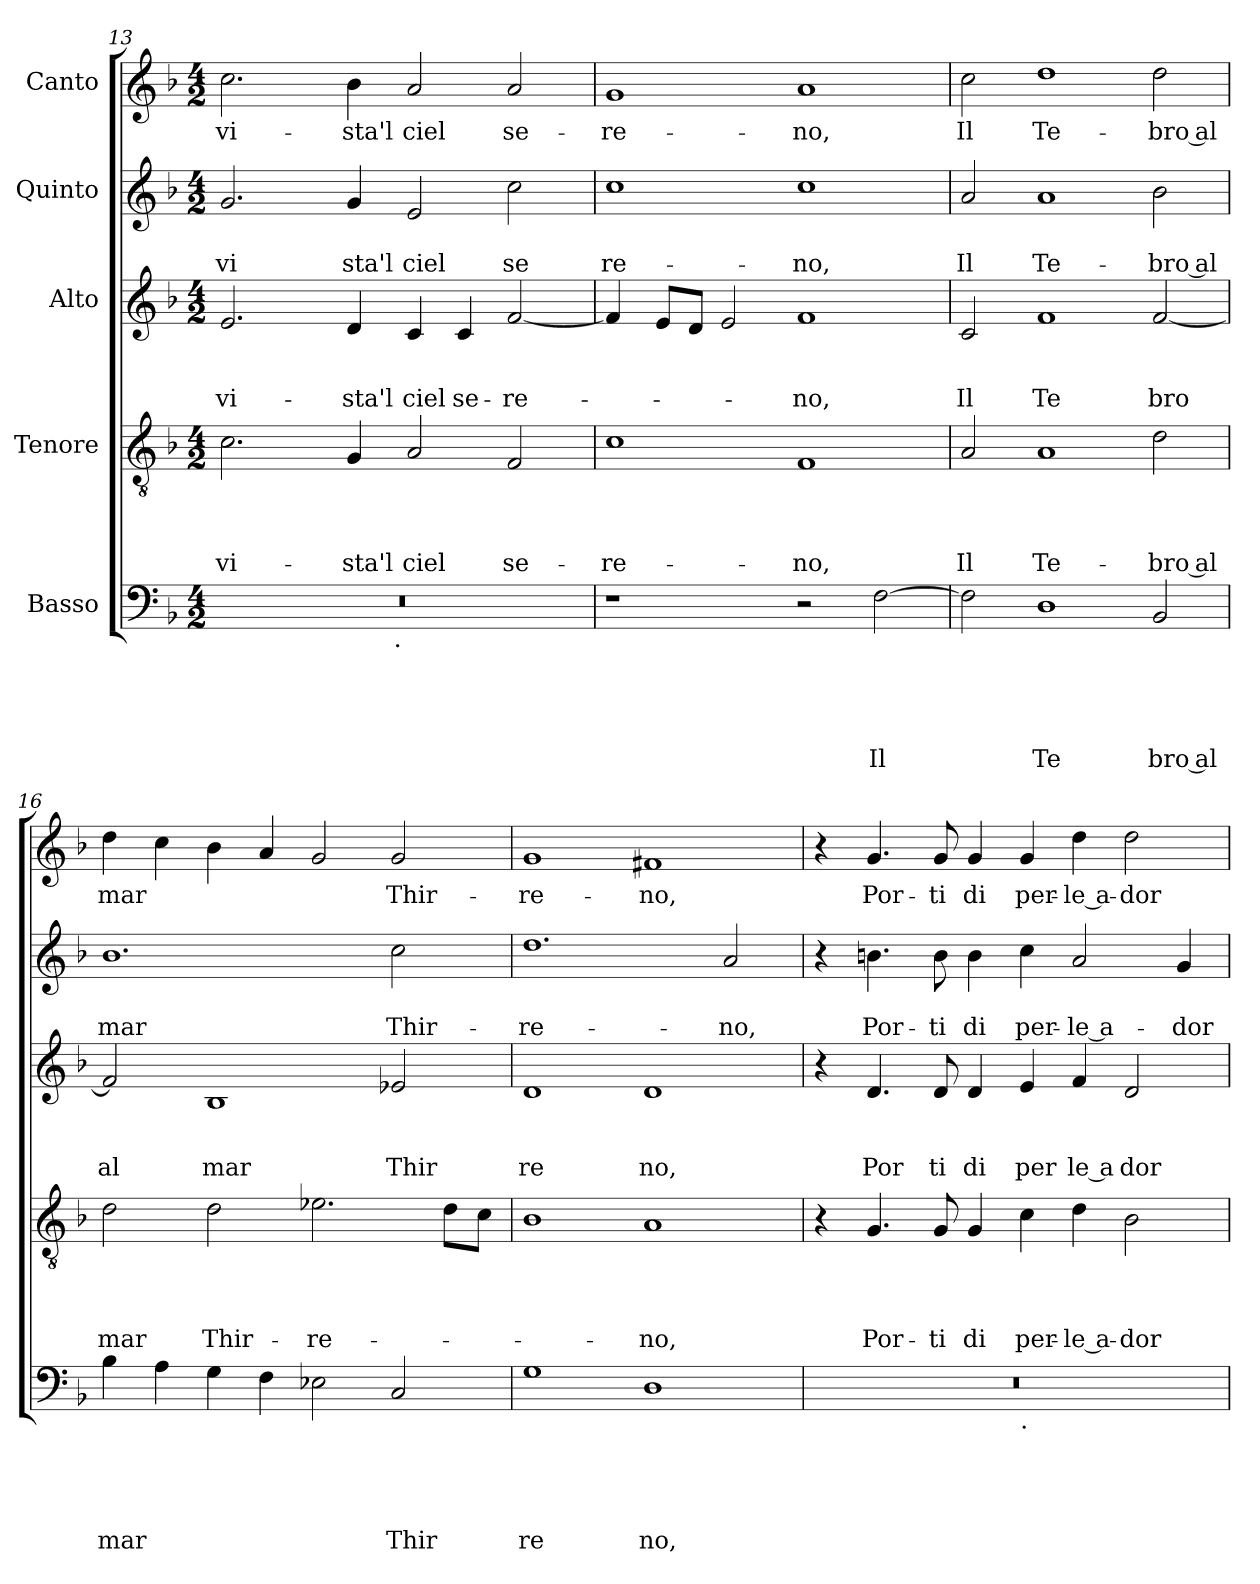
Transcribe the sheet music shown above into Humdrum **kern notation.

**kern	**text	**text	**text	**text	**text	**kern	**text	**text	**text	**text	**kern	**text	**text	**text	**kern	**text	**text	**kern	**text
*part5	*part5	*part5	*part5	*part5	*part5	*part4	*part4	*part4	*part4	*part4	*part3	*part3	*part3	*part3	*part2	*part2	*part2	*part1	*part1
*staff5	*staff5	*staff5	*staff5	*staff5	*staff5	*staff4	*staff4	*staff4	*staff4	*staff4	*staff3	*staff3	*staff3	*staff3	*staff2	*staff2	*staff2	*staff1	*staff1
*I"Basso	*	*	*	*	*	*I"Tenore	*	*	*	*	*I"Alto	*	*	*	*I"Quinto	*	*	*I"Canto	*
*clefF4	*	*	*	*	*	*clefGv2	*	*	*	*	*clefG2	*	*	*	*clefG2	*	*	*clefG2	*
*k[b-]	*	*	*	*	*	*k[b-]	*	*	*	*	*k[b-]	*	*	*	*k[b-]	*	*	*k[b-]	*
*F:	*	*	*	*	*	*F:	*	*	*	*	*F:	*	*	*	*F:	*	*	*F:	*
*M4/2	*	*	*	*	*	*M4/2	*	*	*	*	*M4/2	*	*	*	*M4/2	*	*	*M4/2	*
=13	=13	=13	=13	=13	=13	=13	=13	=13	=13	=13	=13	=13	=13	=13	=13	=13	=13	=13	=13
!	!	!	!	!	!	!	!	!	!	!LO:LY:b	!	!	!	!LO:LY:b	!	!	!LO:LY:b	!	!LO:LY:b
*^	*	*	*	*	*	*	*	*	*	*	*	*	*	*	*	*	*	*	*
0r	2ryy	.	.	.	.	.	2.c\	.	.	.	vi-	2.e/	.	.	vi-	2.g/	.	vi	2.cc\	vi-
.	4...ryy	.	.	.	.	.	.	.	.	.	.	.	.	.	.	.	.	.	.	.
!	!	!	!	!	!	!	!	!	!	!	!LO:LY:b	!	!	!	!LO:LY:b	!	!	!LO:LY:b	!	!LO:LY:b
.	.	.	.	.	.	.	4G/	.	.	.	-sta'l	4d/	.	.	-sta'l	4g/	.	sta'l	4b-\	-sta'l
!	!LO:TX:b:t=.	!	!	!	!	!	!	!	!	!	!	!	!	!	!	!	!	!	!	!
.	1ryy	.	.	.	.	.	.	.	.	.	.	.	.	.	.	.	.	.	.	.
!	!	!	!	!	!	!	!	!	!	!	!LO:LY:b	!	!	!	!LO:LY:b	!	!	!LO:LY:b	!	!LO:LY:b
.	.	.	.	.	.	.	2A/	.	.	.	ciel	4c/	.	.	ciel	2e/	.	ciel	2a/	ciel
!	!	!	!	!	!	!	!	!	!	!	!	!	!	!	!LO:LY:b	!	!	!	!	!
.	.	.	.	.	.	.	.	.	.	.	.	4c/	.	.	se-	.	.	.	.	.
!	!	!	!	!	!	!	!	!	!	!	!LO:LY:b	!	!	!	!LO:LY:b	!	!	!LO:LY:b	!	!LO:LY:b
.	.	.	.	.	.	.	2F/	.	.	.	se-	[>2f/	.	.	-re-	2cc\	.	se	2a/	se-
.	32ryy	.	.	.	.	.	.	.	.	.	.	.	.	.	.	.	.	.	.	.
!!LO:LB:g=z
=14	=14	=14	=14	=14	=14	=14	=14	=14	=14	=14	=14	=14	=14	=14	=14	=14	=14	=14	=14	=14
!	!	!	!	!	!	!	!	!	!	!	!LO:LY:b	!	!	!	!	!	!	!LO:LY:b	!	!LO:LY:b
*v	*v	*	*	*	*	*	*	*	*	*	*	*	*	*	*	*	*	*	*	*
1r	.	.	.	.	.	1c	.	.	.	-re-	4f/]	.	.	.	1cc	.	re-	1g	-re-
.	.	.	.	.	.	.	.	.	.	.	8e/L	.	.	.	.	.	.	.	.
.	.	.	.	.	.	.	.	.	.	.	8d/J	.	.	.	.	.	.	.	.
.	.	.	.	.	.	.	.	.	.	.	2e/	.	.	.	.	.	.	.	.
!	!	!	!	!	!	!	!	!	!	!LO:LY:b	!	!	!	!LO:LY:b	!	!	!LO:LY:b	!	!LO:LY:b
2r	.	.	.	.	.	1F	.	.	.	-no,	1f	.	.	-no,	1cc	.	-no,	1a	-no,
!	!	!	!	!	!LO:LY:b	!	!	!	!	!	!	!	!	!	!	!	!	!	!
[>2F\	.	.	.	.	Il	.	.	.	.	.	.	.	.	.	.	.	.	.	.
=15	=15	=15	=15	=15	=15	=15	=15	=15	=15	=15	=15	=15	=15	=15	=15	=15	=15	=15	=15
!	!	!	!	!	!	!	!	!	!	!LO:LY:b	!	!	!	!LO:LY:b	!	!	!LO:LY:b	!	!LO:LY:b
2F\]	.	.	.	.	.	2A/	.	.	.	Il	2c/	.	.	Il	2a/	.	Il	2cc\	Il
!	!	!	!	!	!LO:LY:b	!	!	!	!	!LO:LY:b	!	!	!	!LO:LY:b	!	!	!LO:LY:b	!	!LO:LY:b
1D	.	.	.	.	Te	1A	.	.	.	Te-	1f	.	.	Te	1a	.	Te-	1dd	Te-
!	!	!	!	!	!LO:LY:b:rj	!	!	!	!	!LO:LY:b:rj	!	!	!	!LO:LY:b	!	!	!LO:LY:b:rj	!	!LO:LY:b:rj
2BB-/	.	.	.	.	bro al	2d\	.	.	.	-bro al	[<2f/	.	.	bro	2b-\	.	-bro al	2dd\	-bro al
=16	=16	=16	=16	=16	=16	=16	=16	=16	=16	=16	=16	=16	=16	=16	=16	=16	=16	=16	=16
!	!	!	!	!	!LO:LY:b	!	!	!	!	!LO:LY:b	!	!	!	!LO:LY:b:rj	!	!	!LO:LY:b	!	!LO:LY:b
4B-\	.	.	.	.	mar	2d\	.	.	.	mar	2f/]	.	.	al	1.b-	.	mar	4dd\	mar
4A\	.	.	.	.	.	.	.	.	.	.	.	.	.	.	.	.	.	4cc\	.
!	!	!	!	!	!	!	!	!	!	!LO:LY:b	!	!	!	!LO:LY:b	!	!	!	!	!
4G\	.	.	.	.	.	2d\	.	.	.	Thir-	1B-	.	.	mar	.	.	.	4b-\	.
4F\	.	.	.	.	.	.	.	.	.	.	.	.	.	.	.	.	.	4a/	.
!	!	!	!	!	!	!	!	!	!	!LO:LY:b	!	!	!	!	!	!	!	!	!
2E-X\	.	.	.	.	.	2.e-X\	.	.	.	-re-	.	.	.	.	.	.	.	2g/	.
!	!	!	!	!	!LO:LY:b	!	!	!	!	!	!	!	!	!LO:LY:b	!	!	!LO:LY:b	!	!LO:LY:b
2C/	.	.	.	.	Thir	.	.	.	.	.	2e-X/	.	.	Thir	2cc\	.	Thir-	2g/	Thir-
.	.	.	.	.	.	8d\L	.	.	.	.	.	.	.	.	.	.	.	.	.
.	.	.	.	.	.	8c\J	.	.	.	.	.	.	.	.	.	.	.	.	.
=17	=17	=17	=17	=17	=17	=17	=17	=17	=17	=17	=17	=17	=17	=17	=17	=17	=17	=17	=17
!	!	!	!	!	!LO:LY:b	!	!	!	!	!	!	!	!	!LO:LY:b	!	!	!LO:LY:b	!	!LO:LY:b
1G	.	.	.	.	re	1B-	.	.	.	.	1d	.	.	re	1.dd	.	-re-	1g	-re-
!	!	!	!	!	!LO:LY:b	!	!	!	!	!LO:LY:b	!	!	!	!LO:LY:b	!	!	!	!	!LO:LY:b
1D	.	.	.	.	no,	1A	.	.	.	-no,	1d	.	.	no,	.	.	.	1f#X	-no,
!	!	!	!	!	!	!	!	!	!	!	!	!	!	!	!	!	!LO:LY:b	!	!
.	.	.	.	.	.	.	.	.	.	.	.	.	.	.	2a/	.	-no,	.	.
=18	=18	=18	=18	=18	=18	=18	=18	=18	=18	=18	=18	=18	=18	=18	=18	=18	=18	=18	=18
*^	*	*	*	*	*	*	*	*	*	*	*	*	*	*	*	*	*	*	*
0r	1ryy	.	.	.	.	.	4r	.	.	.	.	4r	.	.	.	4r	.	.	4r	.
!	!	!	!	!	!	!	!	!	!	!	!LO:LY:b	!	!	!	!LO:LY:b	!	!	!LO:LY:b	!	!LO:LY:b
.	.	.	.	.	.	.	4.G/	.	.	.	Por-	4.d/	.	.	Por	4.bn\	.	Por-	4.g/	Por-
!	!	!	!	!	!	!	!	!	!	!	!LO:LY:b	!	!	!	!LO:LY:b	!	!	!LO:LY:b	!	!LO:LY:b
.	.	.	.	.	.	.	8G/	.	.	.	-ti	8d/	.	.	ti	8b\	.	-ti	8g/	-ti
!	!	!	!	!	!	!	!	!	!	!	!LO:LY:b	!	!	!	!LO:LY:b	!	!	!LO:LY:b	!	!LO:LY:b
.	.	.	.	.	.	.	4G/	.	.	.	di	4d/	.	.	di	4b\	.	di	4g/	di
!	!LO:TX:b:t=.	!	!	!	!	!	!	!	!	!	!	!	!	!	!	!	!	!	!	!
!	!	!	!	!	!	!	!	!	!	!	!LO:LY:b	!	!	!	!LO:LY:b	!	!	!LO:LY:b	!	!LO:LY:b
.	1ryy	.	.	.	.	.	4c\	.	.	.	per-	4e/	.	.	per	4cc\	.	per-	4g/	per-
!	!	!	!	!	!	!	!	!	!	!	!LO:LY:b:rj	!	!	!	!LO:LY:b:rj	!	!	!LO:LY:b:rj	!	!LO:LY:b:rj
.	.	.	.	.	.	.	4d\	.	.	.	-le a-	4f/	.	.	le a	2a/	.	-le a-	4dd\	-le a-
!	!	!	!	!	!	!	!	!	!	!	!LO:LY:b	!	!	!	!LO:LY:b	!	!	!	!	!LO:LY:b
.	.	.	.	.	.	.	2B-\	.	.	.	-dor-	2d/	.	.	dor	.	.	.	2dd\	-dor-
!	!	!	!	!	!	!	!	!	!	!	!	!	!	!	!	!	!	!LO:LY:b	!	!
.	.	.	.	.	.	.	.	.	.	.	.	.	.	.	.	4g/	.	-dor-	.	.
*v	*v	*	*	*	*	*	*	*	*	*	*	*	*	*	*	*	*	*	*	*
=	=	=	=	=	=	=	=	=	=	=	=	=	=	=	=	=	=	=	=
*-	*-	*-	*-	*-	*-	*-	*-	*-	*-	*-	*-	*-	*-	*-	*-	*-	*-	*-	*-
